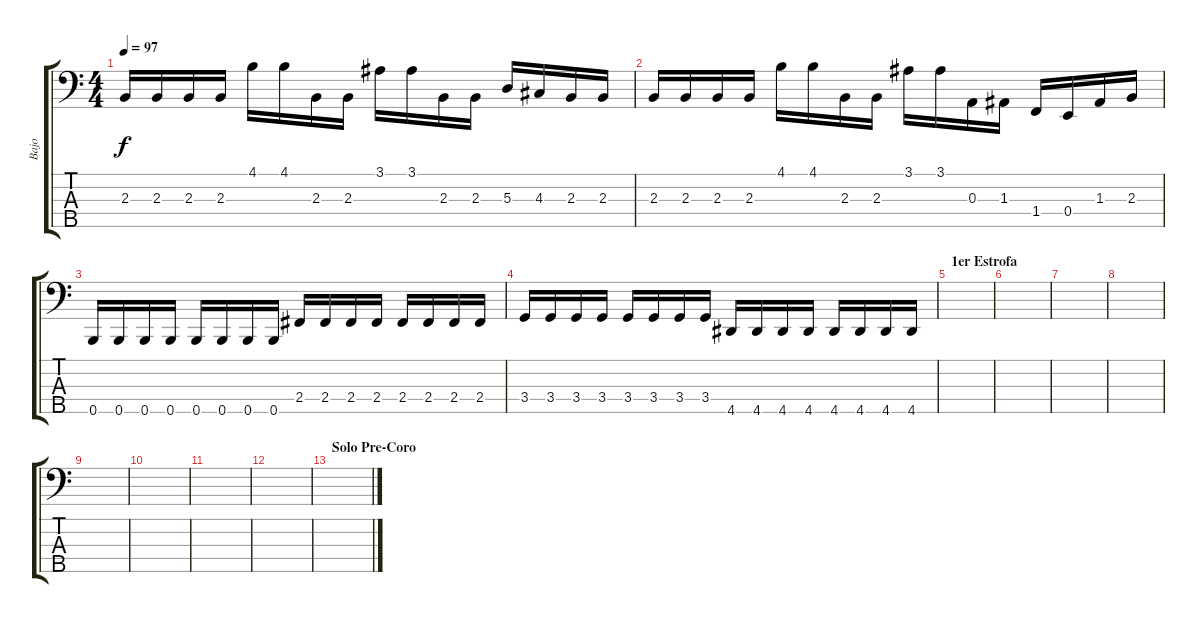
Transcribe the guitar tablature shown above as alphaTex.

\track ("Bajo" "Bajo") {instrument electricbassfinger}
\staff {score tabs}
\tuning (G2 D2 A1 E1 B0) {hide}
\ts (4 4)
\tempo 97
\clef f4
\ks c
2.3.16{dy f} 2.3.16 2.3.16 2.3.16 4.1.16 4.1.16 2.3.16 2.3.16 3.1.16 3.1.16 2.3.16 2.3.16 5.3.16 4.3.16 2.3.16 2.3.16 |
2.3.16 2.3.16 2.3.16 2.3.16 4.1.16 4.1.16 2.3.16 2.3.16 3.1.16 3.1.16 0.3.16 1.3.16 1.4.16 0.4.16 1.3.16 2.3.16 |
0.5.16 0.5.16 0.5.16 0.5.16 0.5.16 0.5.16 0.5.16 0.5.16 2.4.16 2.4.16 2.4.16 2.4.16 2.4.16 2.4.16 2.4.16 2.4.16 |
3.4.16 3.4.16 3.4.16 3.4.16 3.4.16 3.4.16 3.4.16 3.4.16 4.5.16 4.5.16 4.5.16 4.5.16 4.5.16 4.5.16 4.5.16 4.5.16 |
\section ("" "1er Estrofa")
|
|
|
|
|
|
|
|
\section ("" "Solo Pre-Coro")
